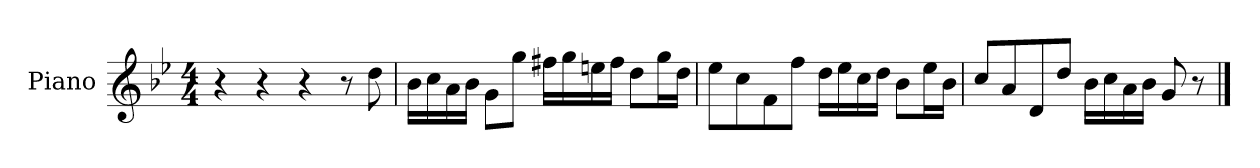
**kern
*part1
*staff1
*I"Piano
*I'Pno
*clefG2
*k[b-e-]
*g:
*M4/4
=1
4r
4r
4r
8r
8dd\
=2
16b-\LL
16cc\
16a\
16b-\JJ
8g\L
8gg\J
16ff#X\LL
16gg\
16een\
16ff#\JJ
8dd\L
16gg\L
16dd\JJ
=3
8ee-\L
8cc\
8f\
8ff\J
16dd\LL
16ee-\
16cc\
16dd\JJ
8b-\L
16ee-\L
16b-\JJ
=4
8cc/L
8a/
8d/
8dd/J
16b-\LL
16cc\
16a\
16b-\JJ
8g/
8r
==
*-
